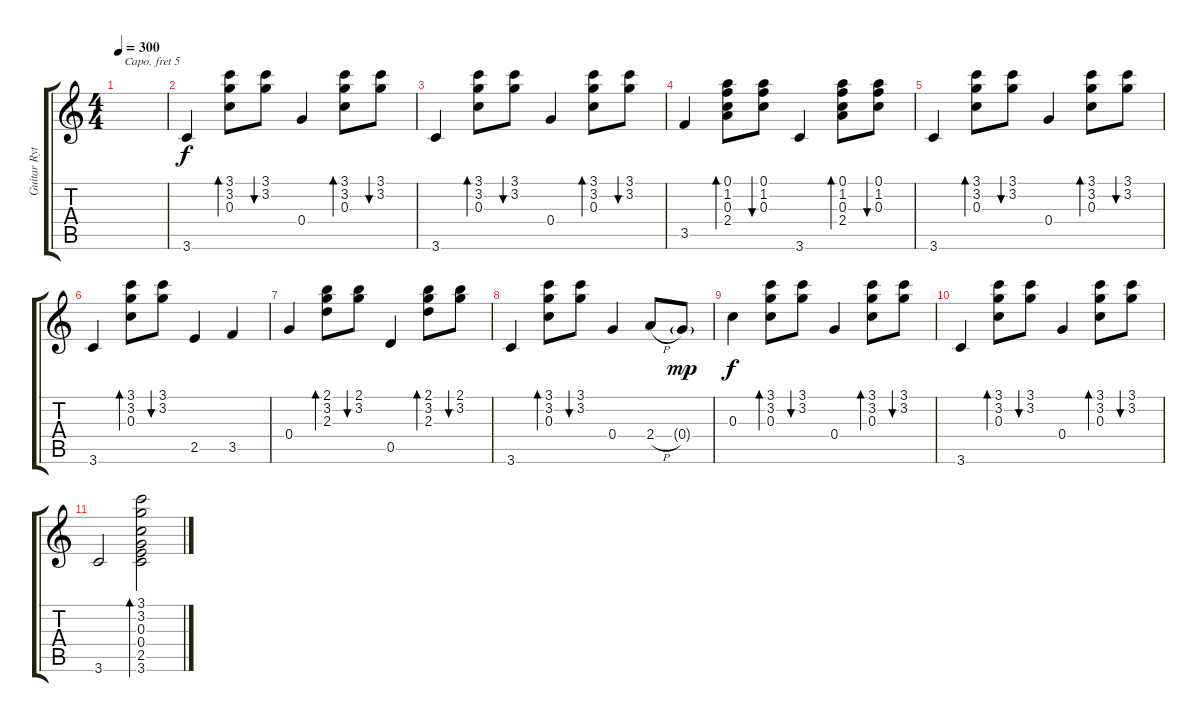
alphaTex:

\track ("Guitar Rythym" "Guitar Ryt") {instrument acousticguitarnylon}
\staff {score tabs}
\capo 5
\tuning (E4 B3 G3 D3 A2 E2) {hide}
\ts (4 4)
\tempo 300
\clef g2
\ks c
|
3.6.4 (3.1 3.2 0.3).8{bd 240} (3.1 3.2).8{bu 240} 0.4.4 (3.1 3.2 0.3).8{bd 240} (3.1 3.2).8{bu 240} |
3.6.4 (3.1 3.2 0.3).8{bd 240} (3.1 3.2).8{bu 240} 0.4.4 (3.1 3.2 0.3).8{bd 240} (3.1 3.2).8{bu 240} |
3.5.4 (0.1 1.2 0.3 2.4).8{bd 240} (0.1 1.2 0.3).8{bu 240} 3.6.4 (0.1 1.2 0.3 2.4).8{bd 240} (0.1 1.2 0.3).8{bu 240} |
3.6.4 (3.1 3.2 0.3).8{bd 240} (3.1 3.2).8{bu 240} 0.4.4 (3.1 3.2 0.3).8{bd 240} (3.1 3.2).8{bu 240} |
3.6.4 (3.1 3.2 0.3).8{bd 240} (3.1 3.2).8{bu 240} 2.5.4 3.5.4 |
0.4.4 (2.1 3.2 2.3).8{bd 240} (2.1 3.2).8{bu 240} 0.5.4 (2.1 3.2 2.3).8{bd 240} (2.1 3.2).8{bu 240} |
3.6.4 (3.1 3.2 0.3).8{bd 240} (3.1 3.2).8{bu 240} 0.4.4 2.4{h}.8 0.4{g}.8{dy mp} |
0.3.4{dy f} (3.1 3.2 0.3).8{bd 240} (3.1 3.2).8{bu 240} 0.4.4 (3.1 3.2 0.3).8{bd 240} (3.1 3.2).8{bu 240} |
3.6.4 (3.1 3.2 0.3).8{bd 240} (3.1 3.2).8{bu 240} 0.4.4 (3.1 3.2 0.3).8{bd 240} (3.1 3.2).8{bu 240} |
3.6.2 (3.1 3.2 0.3 0.4 2.5 3.6).2{bd 240}
